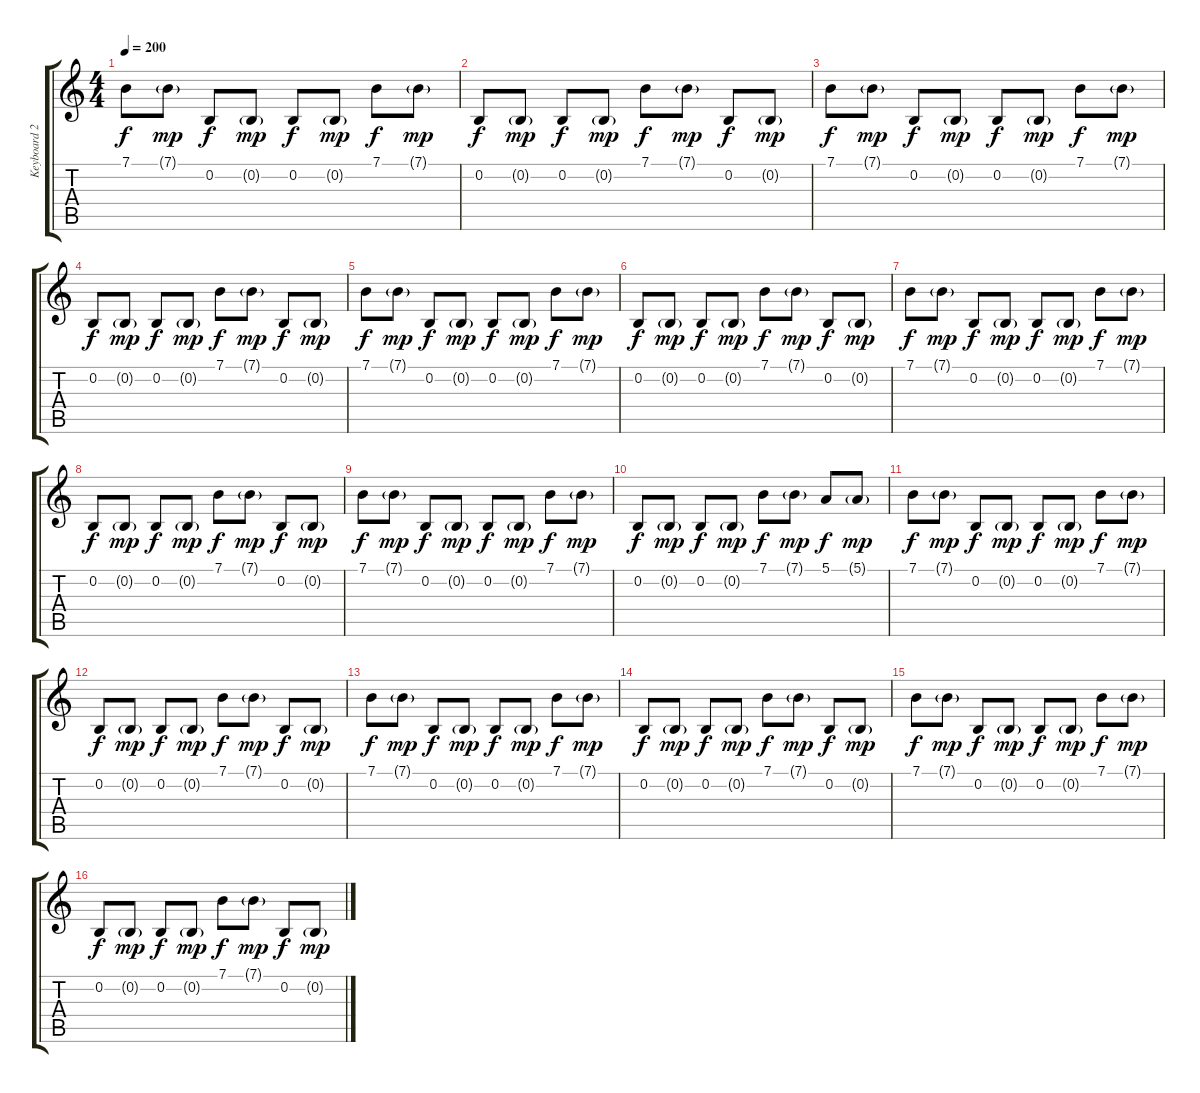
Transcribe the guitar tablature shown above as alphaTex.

\track ("Keyboard 2" "Keyboard 2") {instrument lead1square}
\staff {score tabs}
\tuning (E4 B3 G3 D3 A2 E2) {hide}
\ts (4 4)
\tempo 200
\clef g2
\ks c
7.1.8{dy f} 7.1{g}.8{dy mp} 0.2.8{dy f} 0.2{g}.8{dy mp} 0.2.8{dy f} 0.2{g}.8{dy mp} 7.1.8{dy f} 7.1{g}.8{dy mp} |
0.2.8{dy f} 0.2{g}.8{dy mp} 0.2.8{dy f} 0.2{g}.8{dy mp} 7.1.8{dy f} 7.1{g}.8{dy mp} 0.2.8{dy f} 0.2{g}.8{dy mp} |
7.1.8{dy f} 7.1{g}.8{dy mp} 0.2.8{dy f} 0.2{g}.8{dy mp} 0.2.8{dy f} 0.2{g}.8{dy mp} 7.1.8{dy f} 7.1{g}.8{dy mp} |
0.2.8{dy f} 0.2{g}.8{dy mp} 0.2.8{dy f} 0.2{g}.8{dy mp} 7.1.8{dy f} 7.1{g}.8{dy mp} 0.2.8{dy f} 0.2{g}.8{dy mp} |
7.1.8{dy f} 7.1{g}.8{dy mp} 0.2.8{dy f} 0.2{g}.8{dy mp} 0.2.8{dy f} 0.2{g}.8{dy mp} 7.1.8{dy f} 7.1{g}.8{dy mp} |
0.2.8{dy f} 0.2{g}.8{dy mp} 0.2.8{dy f} 0.2{g}.8{dy mp} 7.1.8{dy f} 7.1{g}.8{dy mp} 0.2.8{dy f} 0.2{g}.8{dy mp} |
7.1.8{dy f} 7.1{g}.8{dy mp} 0.2.8{dy f} 0.2{g}.8{dy mp} 0.2.8{dy f} 0.2{g}.8{dy mp} 7.1.8{dy f} 7.1{g}.8{dy mp} |
0.2.8{dy f} 0.2{g}.8{dy mp} 0.2.8{dy f} 0.2{g}.8{dy mp} 7.1.8{dy f} 7.1{g}.8{dy mp} 0.2.8{dy f} 0.2{g}.8{dy mp} |
7.1.8{dy f} 7.1{g}.8{dy mp} 0.2.8{dy f} 0.2{g}.8{dy mp} 0.2.8{dy f} 0.2{g}.8{dy mp} 7.1.8{dy f} 7.1{g}.8{dy mp} |
0.2.8{dy f} 0.2{g}.8{dy mp} 0.2.8{dy f} 0.2{g}.8{dy mp} 7.1.8{dy f} 7.1{g}.8{dy mp} 5.1.8{dy f} 5.1{g}.8{dy mp} |
7.1.8{dy f} 7.1{g}.8{dy mp} 0.2.8{dy f} 0.2{g}.8{dy mp} 0.2.8{dy f} 0.2{g}.8{dy mp} 7.1.8{dy f} 7.1{g}.8{dy mp} |
0.2.8{dy f} 0.2{g}.8{dy mp} 0.2.8{dy f} 0.2{g}.8{dy mp} 7.1.8{dy f} 7.1{g}.8{dy mp} 0.2.8{dy f} 0.2{g}.8{dy mp} |
7.1.8{dy f} 7.1{g}.8{dy mp} 0.2.8{dy f} 0.2{g}.8{dy mp} 0.2.8{dy f} 0.2{g}.8{dy mp} 7.1.8{dy f} 7.1{g}.8{dy mp} |
0.2.8{dy f} 0.2{g}.8{dy mp} 0.2.8{dy f} 0.2{g}.8{dy mp} 7.1.8{dy f} 7.1{g}.8{dy mp} 0.2.8{dy f} 0.2{g}.8{dy mp} |
7.1.8{dy f} 7.1{g}.8{dy mp} 0.2.8{dy f} 0.2{g}.8{dy mp} 0.2.8{dy f} 0.2{g}.8{dy mp} 7.1.8{dy f} 7.1{g}.8{dy mp} |
0.2.8{dy f} 0.2{g}.8{dy mp} 0.2.8{dy f} 0.2{g}.8{dy mp} 7.1.8{dy f} 7.1{g}.8{dy mp} 0.2.8{dy f} 0.2{g}.8{dy mp}
